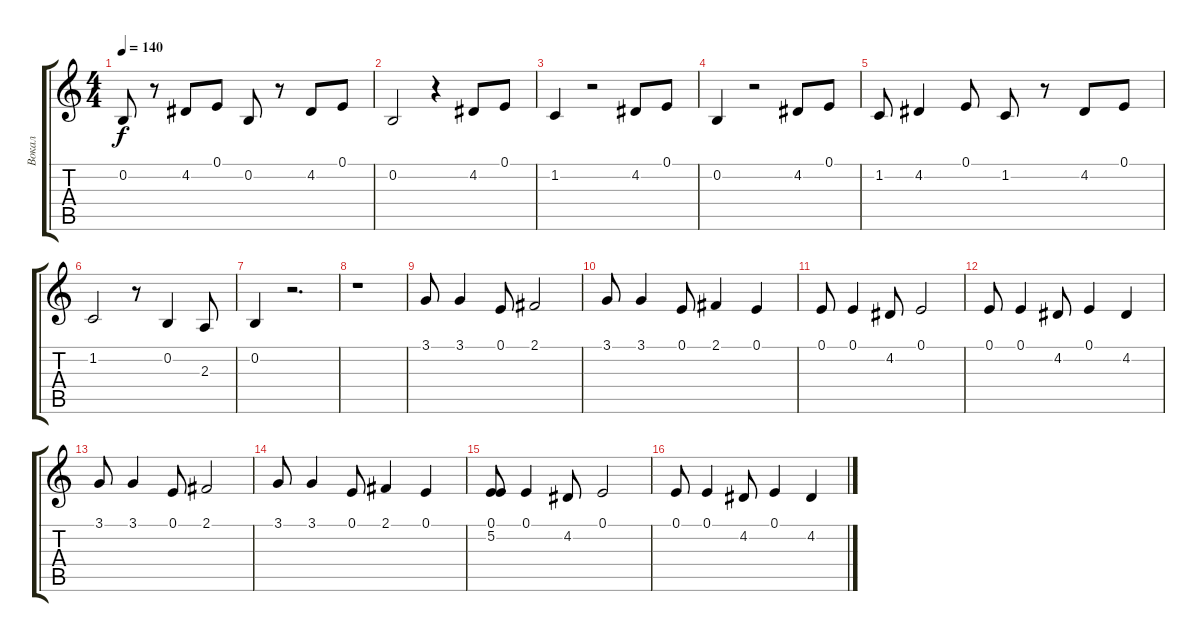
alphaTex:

\track ("Вокал" "Вокал") {instrument trumpet}
\staff {score tabs}
\tuning (E4 B3 G3 D3 A2 E2) {hide}
\ts (4 4)
\tempo 140
\clef g2
\ks c
0.2.8{dy f} r.8 4.2.8 0.1.8 0.2.8 r.8 4.2.8 0.1.8 |
0.2.2 r.4 4.2.8 0.1.8 |
1.2.4 r.2 4.2.8 0.1.8 |
0.2.4 r.2 4.2.8 0.1.8 |
1.2.8 4.2.4 0.1.8 1.2.8 r.8 4.2.8 0.1.8 |
1.2.2 r.8 0.2.4 2.3.8 |
0.2.4 r.2{d} |
r.1 |
3.1.8 3.1.4 0.1.8 2.1.2 |
3.1.8 3.1.4 0.1.8 2.1.4 0.1.4 |
0.1.8 0.1.4 4.2.8 0.1.2 |
0.1.8 0.1.4 4.2.8 0.1.4 4.2.4 |
3.1.8 3.1.4 0.1.8 2.1.2 |
3.1.8 3.1.4 0.1.8 2.1.4 0.1.4 |
(0.1 5.2).8 0.1.4 4.2.8 0.1.2 |
0.1.8 0.1.4 4.2.8 0.1.4 4.2.4
